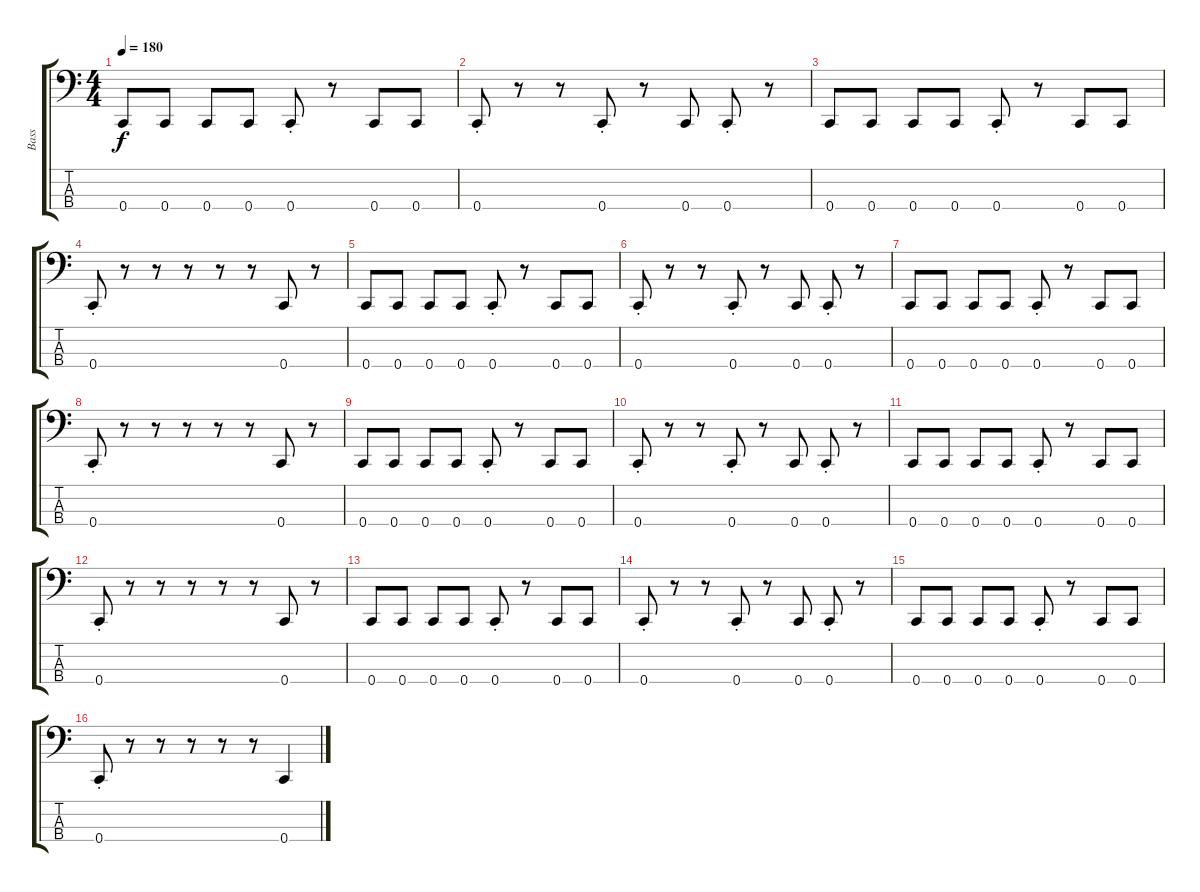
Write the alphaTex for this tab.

\track ("Bass" "Bass") {instrument electricbasspick}
\staff {score tabs}
\tuning (F2 C2 G1 C1) {hide}
\ts (4 4)
\tempo 180
\clef f4
\ks c
0.4.8{dy f instrument electricbasspick} 0.4.8 0.4.8 0.4.8 0.4{st}.8 r.8 0.4.8 0.4.8 |
0.4{st}.8 r.8 r.8 0.4{st}.8 r.8 0.4.8 0.4{st}.8 r.8 |
0.4.8 0.4.8 0.4.8 0.4.8 0.4{st}.8 r.8 0.4.8 0.4.8 |
0.4{st}.8 r.8 r.8 r.8 r.8 r.8 0.4.8 r.8 |
0.4.8 0.4.8 0.4.8 0.4.8 0.4{st}.8 r.8 0.4.8 0.4.8 |
0.4{st}.8 r.8 r.8 0.4{st}.8 r.8 0.4.8 0.4{st}.8 r.8 |
0.4.8 0.4.8 0.4.8 0.4.8 0.4{st}.8 r.8 0.4.8 0.4.8 |
0.4{st}.8 r.8 r.8 r.8 r.8 r.8 0.4.8 r.8 |
0.4.8 0.4.8 0.4.8 0.4.8 0.4{st}.8 r.8 0.4.8 0.4.8 |
0.4{st}.8 r.8 r.8 0.4{st}.8 r.8 0.4.8 0.4{st}.8 r.8 |
0.4.8 0.4.8 0.4.8 0.4.8 0.4{st}.8 r.8 0.4.8 0.4.8 |
0.4{st}.8 r.8 r.8 r.8 r.8 r.8 0.4.8 r.8 |
0.4.8 0.4.8 0.4.8 0.4.8 0.4{st}.8 r.8 0.4.8 0.4.8 |
0.4{st}.8 r.8 r.8 0.4{st}.8 r.8 0.4.8 0.4{st}.8 r.8 |
0.4.8 0.4.8 0.4.8 0.4.8 0.4{st}.8 r.8 0.4.8 0.4.8 |
0.4{st}.8 r.8 r.8 r.8 r.8 r.8 0.4.4
